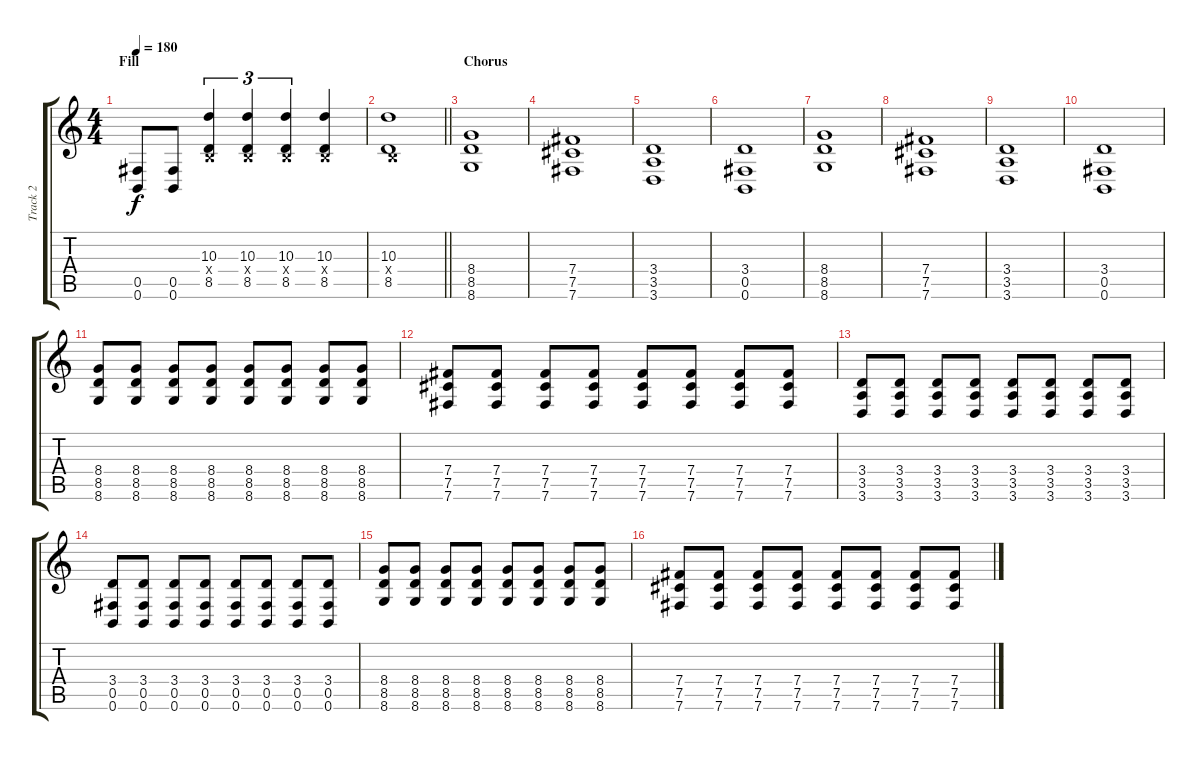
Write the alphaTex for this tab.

\track ("Track 2" "Track 2") {instrument distortionguitar}
\staff {score tabs}
\tuning (Db4 Ab3 E3 B2 Gb2 B1) {hide}
\ts (4 4)
\section ("" "Fill")
\tempo 180
\clef g2
\ks c
(0.5 0.6).8{dy f} (0.5 0.6).8 (10.3 0.4{x} 8.5).4{tu (3 2)} (10.3 0.4{x} 8.5).4{tu (3 2)} (10.3 0.4{x} 8.5).4{tu (3 2)} (10.3 0.4{x} 8.5).4 |
\barLineRight lightlight
(10.3 0.4{x} 8.5).1 |
\section ("" "Chorus")
(8.4 8.5 8.6).1 |
(7.4 7.5 7.6).1 |
(3.4 3.5 3.6).1 |
(3.4 0.5 0.6).1 |
(8.4 8.5 8.6).1 |
(7.4 7.5 7.6).1 |
(3.4 3.5 3.6).1 |
(3.4 0.5 0.6).1 |
(8.4 8.5 8.6).8 (8.4 8.5 8.6).8 (8.4 8.5 8.6).8 (8.4 8.5 8.6).8 (8.4 8.5 8.6).8 (8.4 8.5 8.6).8 (8.4 8.5 8.6).8 (8.4 8.5 8.6).8 |
(7.4 7.5 7.6).8 (7.4 7.5 7.6).8 (7.4 7.5 7.6).8 (7.4 7.5 7.6).8 (7.4 7.5 7.6).8 (7.4 7.5 7.6).8 (7.4 7.5 7.6).8 (7.4 7.5 7.6).8 |
(3.4 3.5 3.6).8 (3.4 3.5 3.6).8 (3.4 3.5 3.6).8 (3.4 3.5 3.6).8 (3.4 3.5 3.6).8 (3.4 3.5 3.6).8 (3.4 3.5 3.6).8 (3.4 3.5 3.6).8 |
(3.4 0.5 0.6).8 (3.4 0.5 0.6).8 (3.4 0.5 0.6).8 (3.4 0.5 0.6).8 (3.4 0.5 0.6).8 (3.4 0.5 0.6).8 (3.4 0.5 0.6).8 (3.4 0.5 0.6).8 |
(8.4 8.5 8.6).8 (8.4 8.5 8.6).8 (8.4 8.5 8.6).8 (8.4 8.5 8.6).8 (8.4 8.5 8.6).8 (8.4 8.5 8.6).8 (8.4 8.5 8.6).8 (8.4 8.5 8.6).8 |
(7.4 7.5 7.6).8 (7.4 7.5 7.6).8 (7.4 7.5 7.6).8 (7.4 7.5 7.6).8 (7.4 7.5 7.6).8 (7.4 7.5 7.6).8 (7.4 7.5 7.6).8 (7.4 7.5 7.6).8
